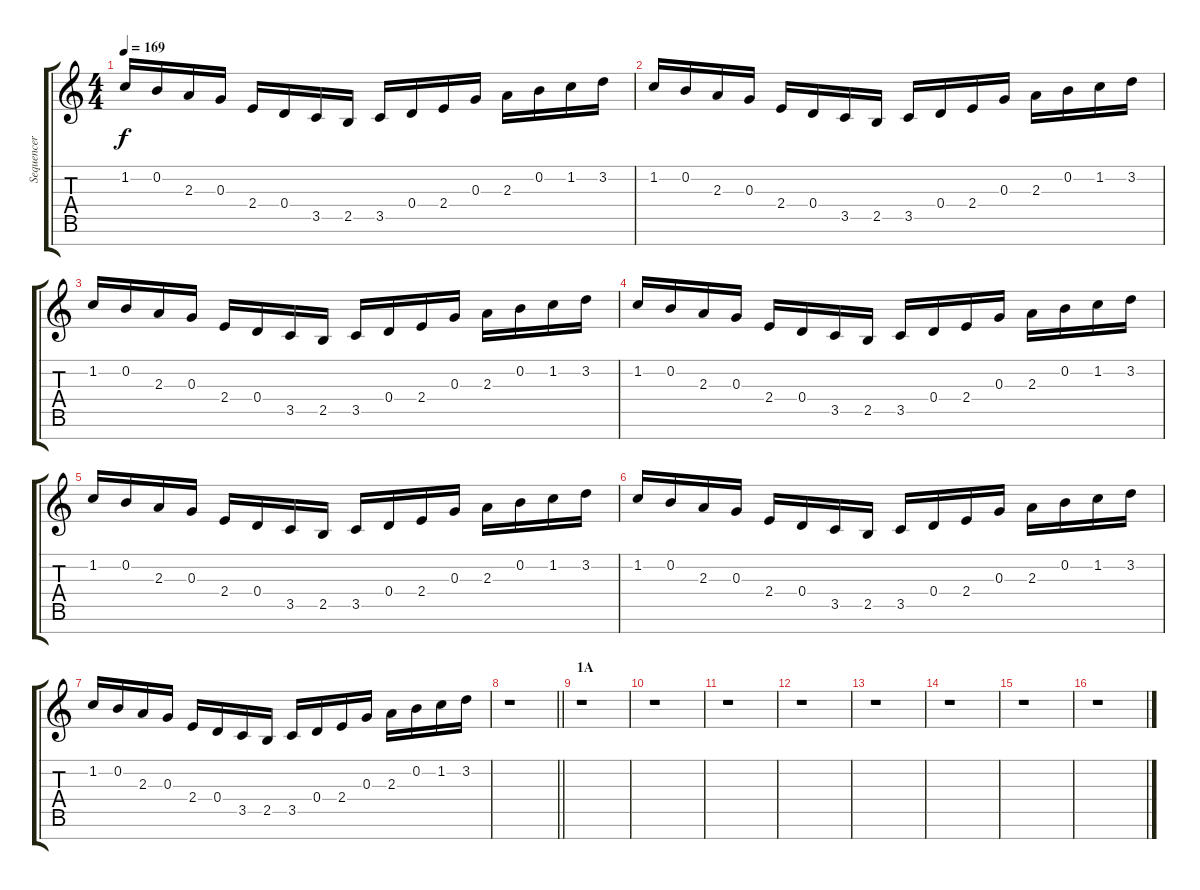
\track ("Sequencer" "Sequencer") {instrument lead2sawtooth}
\staff {score tabs}
\tuning (E5 B4 G4 D4 A3 E3 B2) {hide}
\ts (4 4)
\tempo 169
\clef g2
\ks c
1.2.16{dy f} 0.2.16 2.3.16 0.3.16 2.4.16 0.4.16 3.5.16 2.5.16 3.5.16 0.4.16 2.4.16 0.3.16 2.3.16 0.2.16 1.2.16 3.2.16 |
1.2.16 0.2.16 2.3.16 0.3.16 2.4.16 0.4.16 3.5.16 2.5.16 3.5.16 0.4.16 2.4.16 0.3.16 2.3.16 0.2.16 1.2.16 3.2.16 |
1.2.16 0.2.16 2.3.16 0.3.16 2.4.16 0.4.16 3.5.16 2.5.16 3.5.16 0.4.16 2.4.16 0.3.16 2.3.16 0.2.16 1.2.16 3.2.16 |
1.2.16 0.2.16 2.3.16 0.3.16 2.4.16 0.4.16 3.5.16 2.5.16 3.5.16 0.4.16 2.4.16 0.3.16 2.3.16 0.2.16 1.2.16 3.2.16 |
1.2.16 0.2.16 2.3.16 0.3.16 2.4.16 0.4.16 3.5.16 2.5.16 3.5.16 0.4.16 2.4.16 0.3.16 2.3.16 0.2.16 1.2.16 3.2.16 |
1.2.16 0.2.16 2.3.16 0.3.16 2.4.16 0.4.16 3.5.16 2.5.16 3.5.16 0.4.16 2.4.16 0.3.16 2.3.16 0.2.16 1.2.16 3.2.16 |
1.2.16 0.2.16 2.3.16 0.3.16 2.4.16 0.4.16 3.5.16 2.5.16 3.5.16 0.4.16 2.4.16 0.3.16 2.3.16 0.2.16 1.2.16 3.2.16 |
\barLineRight lightlight
r.1 |
\section ("" "1A")
r.1 |
r.1 |
r.1 |
r.1 |
r.1 |
r.1 |
r.1 |
r.1
